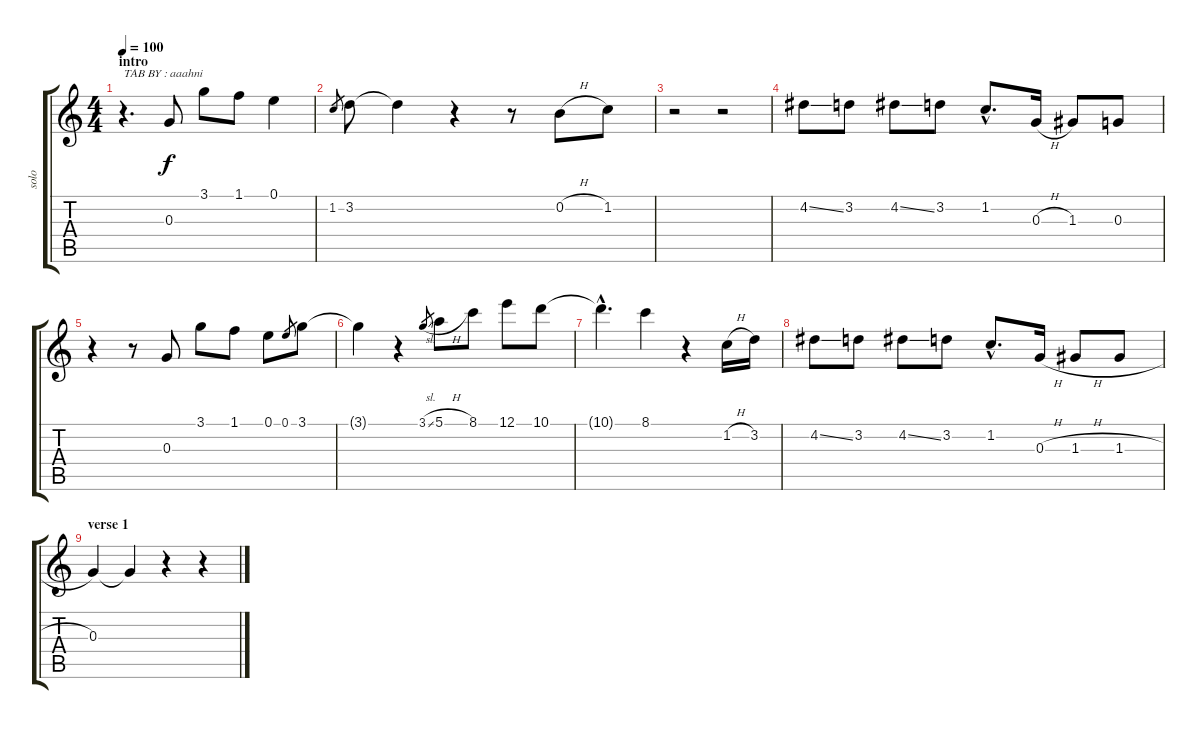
\track ("solo" "solo") {instrument distortionguitar}
\staff {score tabs}
\tuning (E4 B3 G3 D3 A2 E2) {hide}
\ts (4 4)
\section ("" "intro")
\tempo 100
\clef g2
\ks c
r.4{d txt "TAB BY : aaahni" dy f instrument distortionguitar} 0.3.8 3.1.8 1.1.8 0.1.4 |
1.2.8{gr} 3.2.8 3.2{t}.4 r.4 r.8 0.2{h}.8 1.2.8 |
r.2 r.2 |
4.2{ss}.8 3.2.8 4.2{ss}.8 3.2.8 1.2{hac}.8{d} 0.3{h}.16 1.3.8 0.3.8 |
r.4 r.8 0.3.8 3.1.8 1.1.8 0.1.8 0.1.8{gr} 3.1.8 |
3.1{t}.4 r.4 3.1{sl}.8{gr} 5.1{h}.8 8.1.8 12.1.8 10.1.8 |
10.1{hac t}.4{d} 8.1.4 r.4 1.2{h}.16 3.2.16 |
4.2{ss}.8 3.2.8 4.2{ss}.8 3.2.8 1.2{hac}.8{d} 0.3{h}.16 1.3{h}.8 1.3{h}.8 |
\section ("" "verse 1")
0.3.4 0.3{t}.4 r.4 r.4
